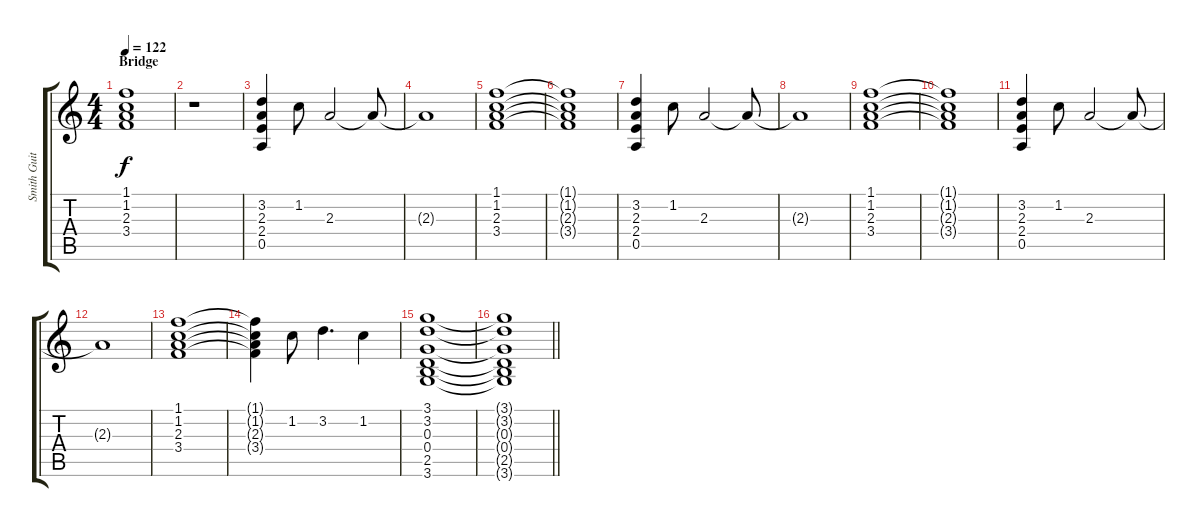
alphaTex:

\track ("Smith Guitar" "Smith Guit") {instrument electricguitarclean}
\staff {score tabs}
\tuning (E4 B3 G3 D3 A2 E2) {hide}
\ts (4 4)
\section ("" "Bridge")
\tempo 122
\clef g2
\ks c
(1.1 1.2 2.3 3.4).1{dy f} |
r.1 |
(3.2 2.3 2.4 0.5).4 1.2.8 2.3.2 2.3{t}.8 |
2.3{t}.1 |
(1.1 1.2 2.3 3.4).1 |
(1.1{t} 1.2{t} 2.3{t} 3.4{t}).1 |
(3.2 2.3 2.4 0.5).4 1.2.8 2.3.2 2.3{t}.8 |
2.3{t}.1 |
(1.1 1.2 2.3 3.4).1 |
(1.1{t} 1.2{t} 2.3{t} 3.4{t}).1 |
(3.2 2.3 2.4 0.5).4 1.2.8 2.3.2 2.3{t}.8 |
2.3{t}.1 |
(1.1 1.2 2.3 3.4).1 |
(1.1{t} 1.2{t} 2.3{t} 3.4{t}).4 1.2.8 3.2.4{d} 1.2.4 |
(3.1 3.2 0.3 0.4 2.5 3.6).1 |
\barLineRight lightlight
(3.1{t} 3.2{t} 0.3{t} 0.4{t} 2.5{t} 3.6{t}).1
